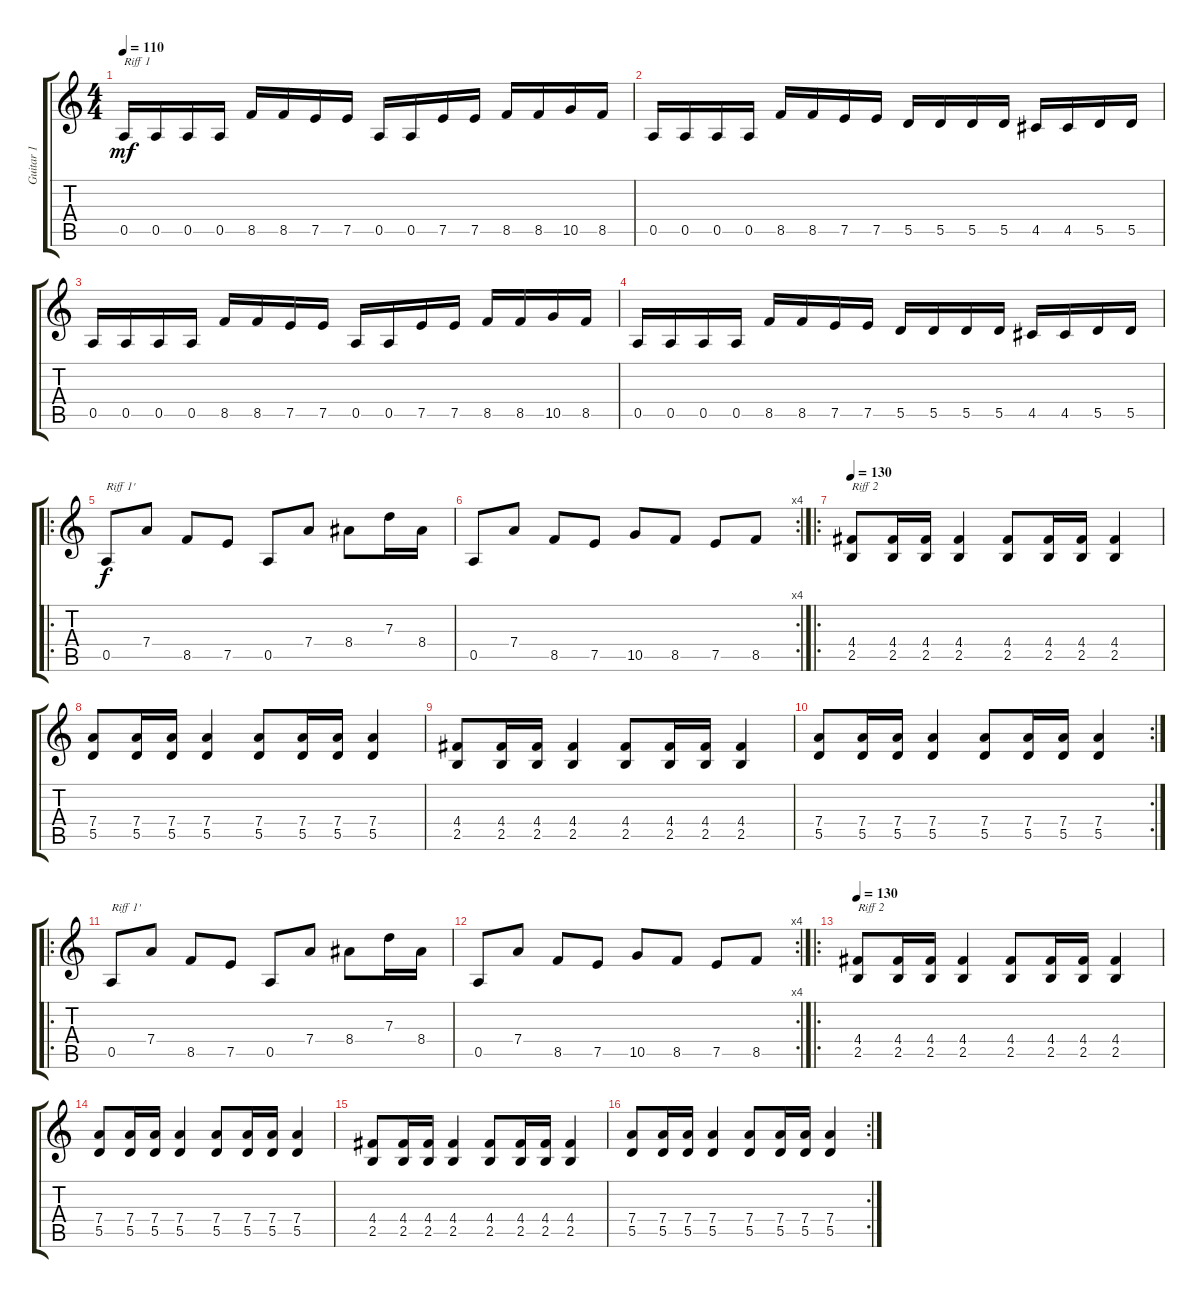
\track ("Guitar 1" "Guitar 1") {instrument distortionguitar}
\staff {score tabs}
\tuning (E4 B3 G3 D3 A2 E2) {hide}
\ts (4 4)
\tempo 110
\clef g2
\ks c
0.5.16{txt "Riff 1" dy mf instrument distortionguitar} 0.5.16 0.5.16 0.5.16 8.5.16 8.5.16 7.5.16 7.5.16 0.5.16 0.5.16 7.5.16 7.5.16 8.5.16 8.5.16 10.5.16 8.5.16 |
0.5.16 0.5.16 0.5.16 0.5.16 8.5.16 8.5.16 7.5.16 7.5.16 5.5.16 5.5.16 5.5.16 5.5.16 4.5.16 4.5.16 5.5.16 5.5.16 |
0.5.16 0.5.16 0.5.16 0.5.16 8.5.16 8.5.16 7.5.16 7.5.16 0.5.16 0.5.16 7.5.16 7.5.16 8.5.16 8.5.16 10.5.16 8.5.16 |
0.5.16 0.5.16 0.5.16 0.5.16 8.5.16 8.5.16 7.5.16 7.5.16 5.5.16 5.5.16 5.5.16 5.5.16 4.5.16 4.5.16 5.5.16 5.5.16 |
\ro
0.5.8{txt "Riff 1'" dy f volume 13} 7.4.8 8.5.8 7.5.8 0.5.8 7.4.8 8.4.8 7.3.16 8.4.16 |
\rc 4
0.5.8 7.4.8 8.5.8 7.5.8 10.5.8 8.5.8 7.5.8 8.5.8 |
\ro
\tempo 130
(4.4 2.5).8{txt "Riff 2"} (4.4 2.5).16 (4.4 2.5).16 (4.4 2.5).4 (4.4 2.5).8 (4.4 2.5).16 (4.4 2.5).16 (4.4 2.5).4 |
(7.4 5.5).8 (7.4 5.5).16 (7.4 5.5).16 (7.4 5.5).4 (7.4 5.5).8 (7.4 5.5).16 (7.4 5.5).16 (7.4 5.5).4 |
(4.4 2.5).8 (4.4 2.5).16 (4.4 2.5).16 (4.4 2.5).4 (4.4 2.5).8 (4.4 2.5).16 (4.4 2.5).16 (4.4 2.5).4 |
\rc 2
(7.4 5.5).8 (7.4 5.5).16 (7.4 5.5).16 (7.4 5.5).4 (7.4 5.5).8 (7.4 5.5).16 (7.4 5.5).16 (7.4 5.5).4 |
\ro
0.5.8{txt "Riff 1'" volume 13} 7.4.8 8.5.8 7.5.8 0.5.8 7.4.8 8.4.8 7.3.16 8.4.16 |
\rc 4
0.5.8 7.4.8 8.5.8 7.5.8 10.5.8 8.5.8 7.5.8 8.5.8 |
\ro
\tempo 130
(4.4 2.5).8{txt "Riff 2"} (4.4 2.5).16 (4.4 2.5).16 (4.4 2.5).4 (4.4 2.5).8 (4.4 2.5).16 (4.4 2.5).16 (4.4 2.5).4 |
(7.4 5.5).8 (7.4 5.5).16 (7.4 5.5).16 (7.4 5.5).4 (7.4 5.5).8 (7.4 5.5).16 (7.4 5.5).16 (7.4 5.5).4 |
(4.4 2.5).8 (4.4 2.5).16 (4.4 2.5).16 (4.4 2.5).4 (4.4 2.5).8 (4.4 2.5).16 (4.4 2.5).16 (4.4 2.5).4 |
\rc 2
(7.4 5.5).8 (7.4 5.5).16 (7.4 5.5).16 (7.4 5.5).4 (7.4 5.5).8 (7.4 5.5).16 (7.4 5.5).16 (7.4 5.5).4
